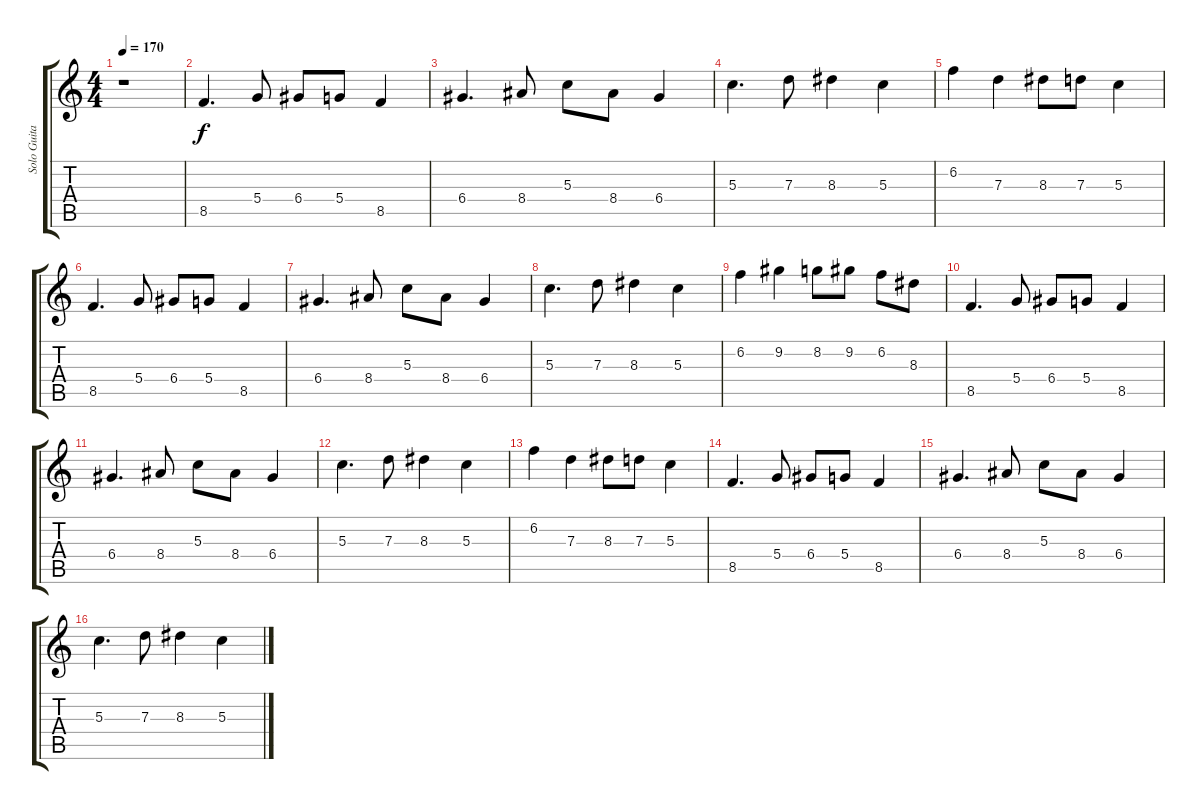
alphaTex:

\track ("Solo Guitar" "Solo Guita") {instrument distortionguitar}
\staff {score tabs}
\tuning (E4 B3 G3 D3 A2 E2) {hide}
\ts (4 4)
\tempo 170
\clef g2
\ks c
r.1{dy f} |
8.5.4{d} 5.4.8 6.4.8 5.4.8 8.5.4 |
6.4.4{d} 8.4.8 5.3.8 8.4.8 6.4.4 |
5.3.4{d} 7.3.8 8.3.4 5.3.4 |
6.2.4 7.3.4 8.3.8 7.3.8 5.3.4 |
8.5.4{d} 5.4.8 6.4.8 5.4.8 8.5.4 |
6.4.4{d} 8.4.8 5.3.8 8.4.8 6.4.4 |
5.3.4{d} 7.3.8 8.3.4 5.3.4 |
6.2.4 9.2.4 8.2.8 9.2.8 6.2.8 8.3.8 |
8.5.4{d} 5.4.8 6.4.8 5.4.8 8.5.4 |
6.4.4{d} 8.4.8 5.3.8 8.4.8 6.4.4 |
5.3.4{d} 7.3.8 8.3.4 5.3.4 |
6.2.4 7.3.4 8.3.8 7.3.8 5.3.4 |
8.5.4{d} 5.4.8 6.4.8 5.4.8 8.5.4 |
6.4.4{d} 8.4.8 5.3.8 8.4.8 6.4.4 |
5.3.4{d} 7.3.8 8.3.4 5.3.4
